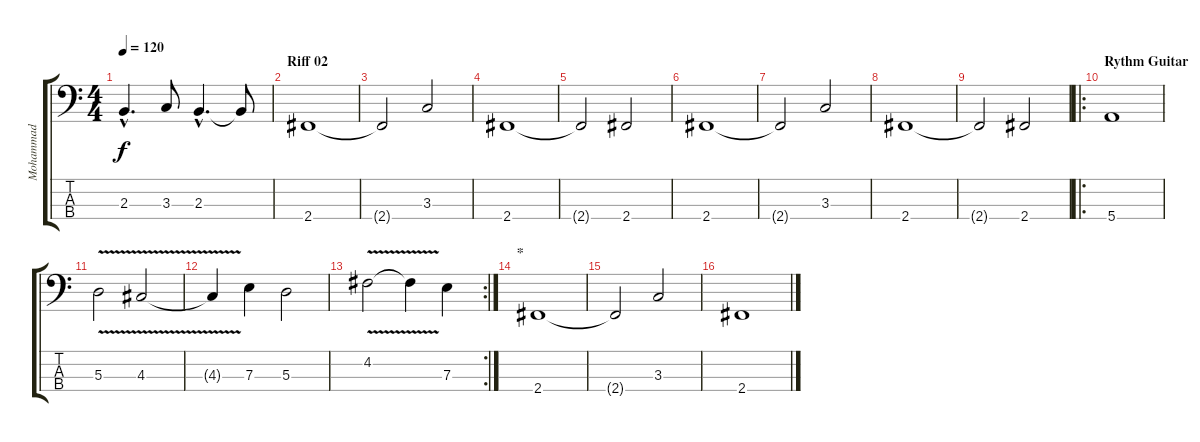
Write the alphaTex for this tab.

\track ("Mohammad" "Mohammad") {instrument electricbassfinger}
\staff {score tabs}
\tuning (G2 D2 A1 E1) {hide}
\ts (4 4)
\tempo 120
\clef f4
\ks c
2.3{hac}.4{d dy f} 3.3.8 2.3{hac}.4{d} 2.3{t}.8 |
\section ("" "Riff 02")
2.4.1 |
2.4{t}.2 3.3.2 |
2.4.1 |
2.4{t}.2 2.4.2 |
2.4.1 |
2.4{t}.2 3.3.2 |
2.4.1 |
2.4{t}.2 2.4.2 |
\ro
\section ("" "Rythm Guitar")
5.4.1 |
5.3{v}.2 4.3{v}.2 |
4.3{t}.4 7.3.4 5.3.2 |
\rc 2
4.2{v}.2 4.2{t}.4 7.3.4 |
\section ("" "*")
2.4.1 |
2.4{t}.2 3.3.2 |
2.4.1
